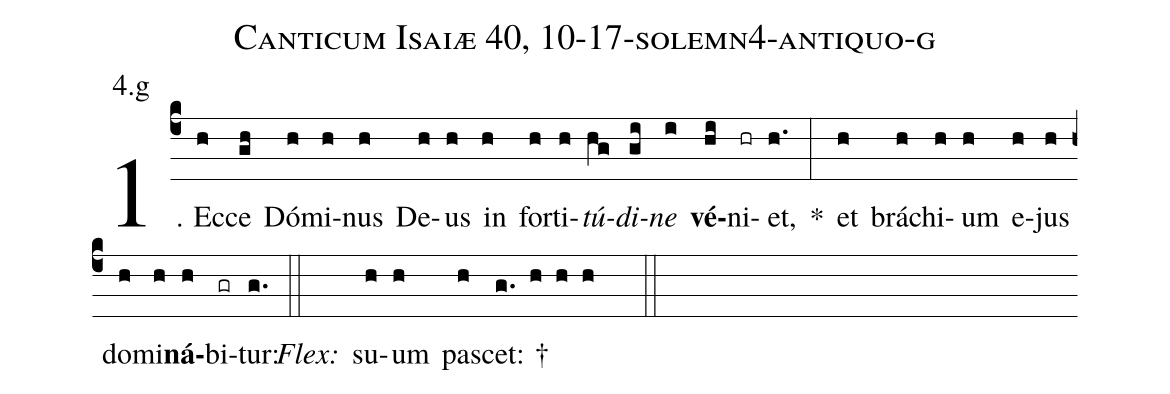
name: Canticum Isaiæ 40, 10-17-solemn4-antiquo-g;
annotation: 4.g;
%%
(c4)1. Ec(h)ce(gh) Dó(h)mi(h)nus(h) De(h)us(h) in(h) for(h)ti(h)<i>tú</i>(hg)<i>di</i>(gi)<i>ne</i>(i) <b>vé</b>(hi)ni(hr)et,(h.) *(:) et(h) brá(h)chi(h)um(h) e(h)jus(h) do(h)mi(h)<b>ná</b>(h)bi(gr)tur:(g.) (::)
<i>Flex:</i>()  su(h)um(h) pa(h)scet: †(g. h h h  ::)
